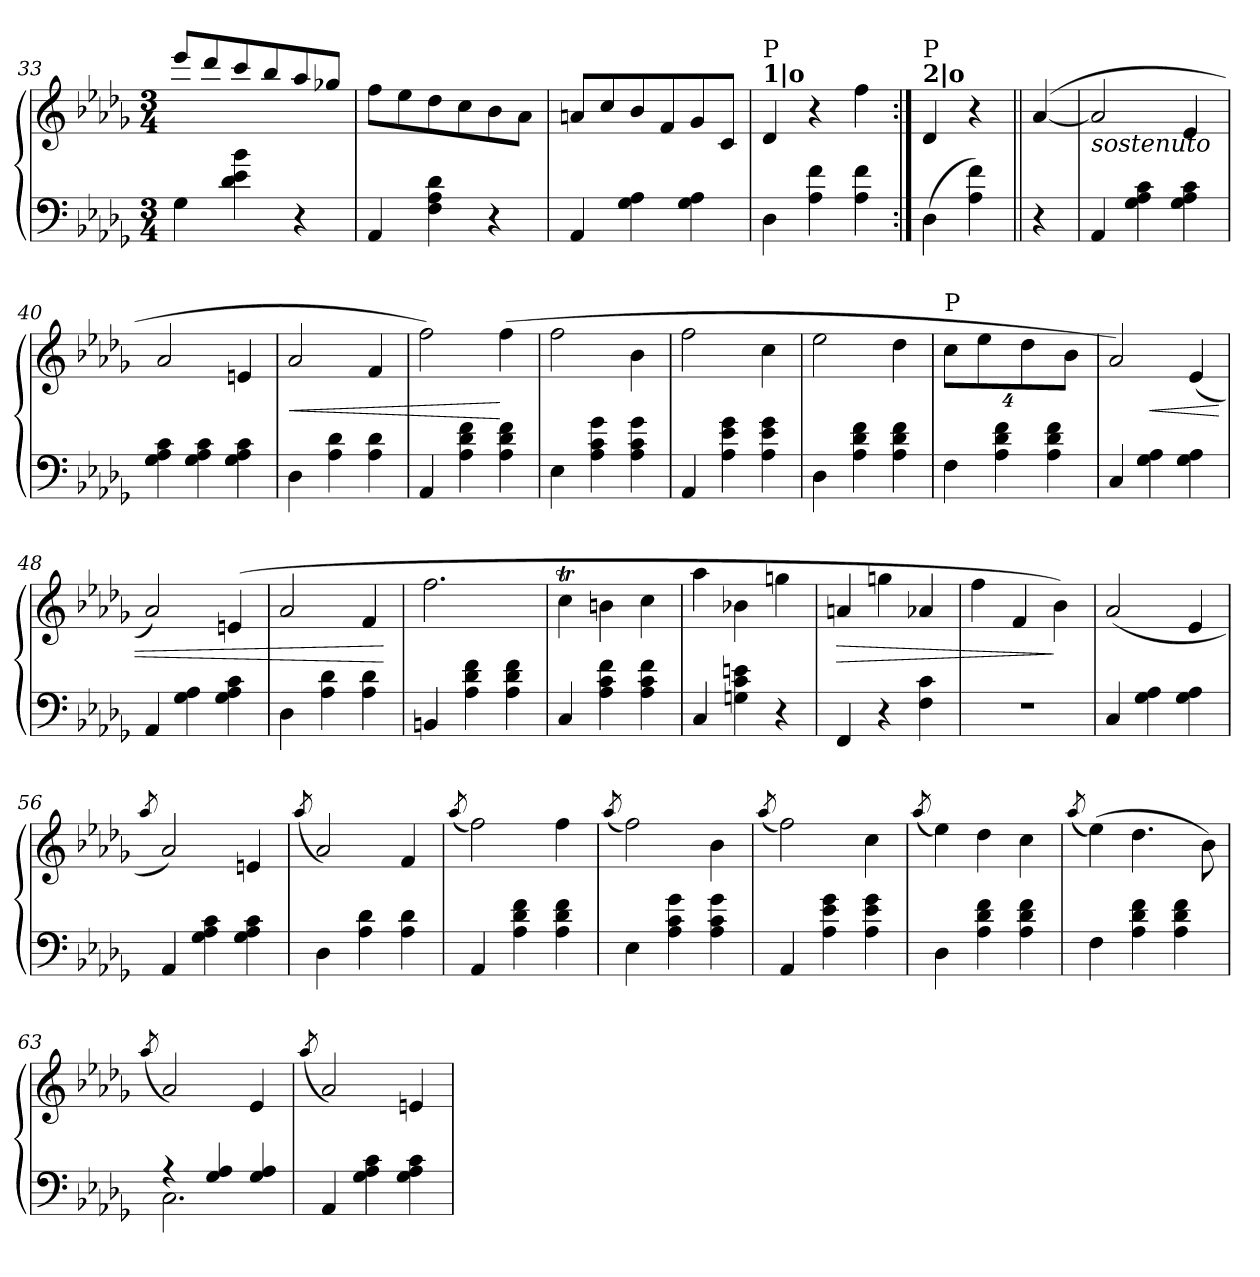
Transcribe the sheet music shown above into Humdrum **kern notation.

**kern	**kern	**dynam
*part2	*part1	*part1
*staff2	*staff1	*staff1
*clefF4	*clefG2	*
*k[b-e-a-d-g-]	*k[b-e-a-d-g-]	*
*D-:	*D-:	*
*M3/4	*M3/4	*
=33	=33	=33
4G-\	8eee-/L	.
.	8ddd-/	.
4d-\ 4e-\ 4b-\	8ccc/	.
.	8bb-/	.
4r	8aa-/	.
.	8gg-X/J	.
=34	=34	=34
4AA-/	8ff\L	.
.	8ee-\	.
4F\ 4A-\ 4d-\	8dd-\	.
.	8cc\	.
4r	8b-\	.
.	8a-\J	.
=35	=35	=35
4AA-/	8an/L	.
.	8cc/	.
4G-\ 4A-\	8b-/	.
.	8f/	.
4G-\ 4A-\	8g-/	.
.	8c/J	.
=36	=36	=36
!	!LO:TX:a:B:t=1|o	!
!	!LO:TX:a:t=P	!
4D-\	4d-/	.
4A-\ 4f\	4r	.
4A-\ 4f\	4ff\	.
!!LO:LB:g=z
=37:|!	=37:|!	=37:|!
!	!LO:TX:a:B:t=2|o	!
!	!LO:TX:a:t=P	!
(>4D-\	4d-/	.
4A-\ 4f\)	4r	.
=38||	=38||	=38||
4r	(>[4a-/	.
=39	=39	=39
!	!LO:TX:b:i:t=sostenuto	!
4AA-/	2a-/]	.
4G-\ 4A-\ 4c\	.	.
4G-\ 4A-\ 4c\	4e-/	.
=40	=40	=40
4G-\ 4A-\ 4c\	2a-/	.
4G-\ 4A-\ 4c\	.	.
4G-\ 4A-\ 4c\	4en/	.
=41	=41	=41
!	!	!LO:HP:b
4D-\	2a-/	<
4A-\ 4d-\	.	.
4A-\ 4d-\	4f/	.
=42	=42	=42
4AA-/	2ff\)	.
4A-\ 4d-\ 4f\	.	.
4A-\ 4d-\ 4f\	(>4ff\	[
=43	=43	=43
4E-\	2ff\	.
4A-\ 4c\ 4g-\	.	.
4A-\ 4c\ 4g-\	4b-\	.
=44	=44	=44
4AA-/	2ff\	.
4A-\ 4e-\ 4g-\	.	.
4A-\ 4e-\ 4g-\	4cc\	.
=45	=45	=45
4D-\	2ee-\	.
4A-\ 4d-\ 4f\	.	.
4A-\ 4d-\ 4f\	4dd-\	.
=46	=46	=46
*	*Xbrackettup	*
!	!LO:TX:a:t=P	!
4F\	16%3cc\L	.
.	16%3ee-\	.
4A-\ 4d-\ 4f\	.	.
.	16%3dd-\	.
4A-\ 4d-\ 4f\	.	.
.	16%3b-\J	.
!!LO:LB:g=z
=47	=47	=47
*	*^	*
4C/	2a-/)	4ryy	.
!	!	!	!LO:HP:b
4G-\ 4A-\	.	4ryy	<
4G-\ 4A-\	(<4e-/	4ryy	.
*	*v	*v	*
=48	=48	=48
4AA-/	2a-/)	.
4G-\ 4A-\	.	.
4G-\ 4A-\ 4c\	(>4en/	.
=49	=49	=49
4D-\	2a-/	.
4A-\ 4d-\	.	.
4A-\ 4d-\	4f/	.
.	.	[
=50	=50	=50
4BBn/	2.ff\	.
4A-\ 4d-\ 4f\	.	.
4A-\ 4d-\ 4f\	.	.
=51	=51	=51
4C/	4cct\	.
4A-\ 4c\ 4f\	4bn\	.
4A-\ 4c\ 4f\	4cc\	.
=52	=52	=52
4C/	4aa-\	.
4Gn\ 4c\ 4en\	4b-X\	.
4r	4ggn\	.
=53	=53	=53
!	!	!LO:HP:b
4FF/	4an/	>
4r	4ggn\	.
4F\ 4c\	4a-X/	.
=54	=54	=54
2.rF	4ff\	.
.	4f/	.
.	4b-\)	]
=55	=55	=55
4C/	(>2a-/	.
4G-\ 4A-\	.	.
4G-\ 4A-\	4e-/	.
!!LO:LB:g=z
=56	=56	=56
.	8qaa-/	.
4AA-/	2a-/)	.
4G-\ 4A-\ 4c\	.	.
4G-\ 4A-\ 4c\	4en/	.
=57	=57	=57
.	(<8qaa-/	.
4D-\	2a-/)	.
4A-\ 4d-\	.	.
4A-\ 4d-\	4f/	.
=58	=58	=58
.	(<8qaa-/	.
4AA-/	2ff\)	.
4A-\ 4d-\ 4f\	.	.
4A-\ 4d-\ 4f\	4ff\	.
=59	=59	=59
.	(<8qaa-/	.
4E-\	2ff\)	.
4A-\ 4c\ 4g-\	.	.
4A-\ 4c\ 4g-\	4b-\	.
=60	=60	=60
.	(<8qaa-/	.
4AA-/	2ff\)	.
4A-\ 4e-\ 4g-\	.	.
4A-\ 4e-\ 4g-\	4cc\	.
=61	=61	=61
.	(<8qaa-/	.
4D-\	4ee-\)	.
4A-\ 4d-\ 4f\	4dd-\	.
4A-\ 4d-\ 4f\	4cc\	.
=62	=62	=62
.	(<8qaa-/	.
4F\	(>4ee-\)	.
4A-\ 4d-\ 4f\	4.dd-\	.
4A-\ 4d-\ 4f\	.	.
.	8b-\)	.
=63	=63	=63
.	(<8qaa-/	.
*^	*	*
4r	2.C\	2a-/)	.
4G-/ 4A-/	.	.	.
4G-/ 4A-/	.	4e-/	.
*v	*v	*	*
!!LO:LB:g=z
=64	=64	=64
.	(<8qaa-/	.
4AA-/	2a-/)	.
4G-\ 4A-\ 4c\	.	.
4G-\ 4A-\ 4c\	4en/	.
=	=	=
*-	*-	*-
